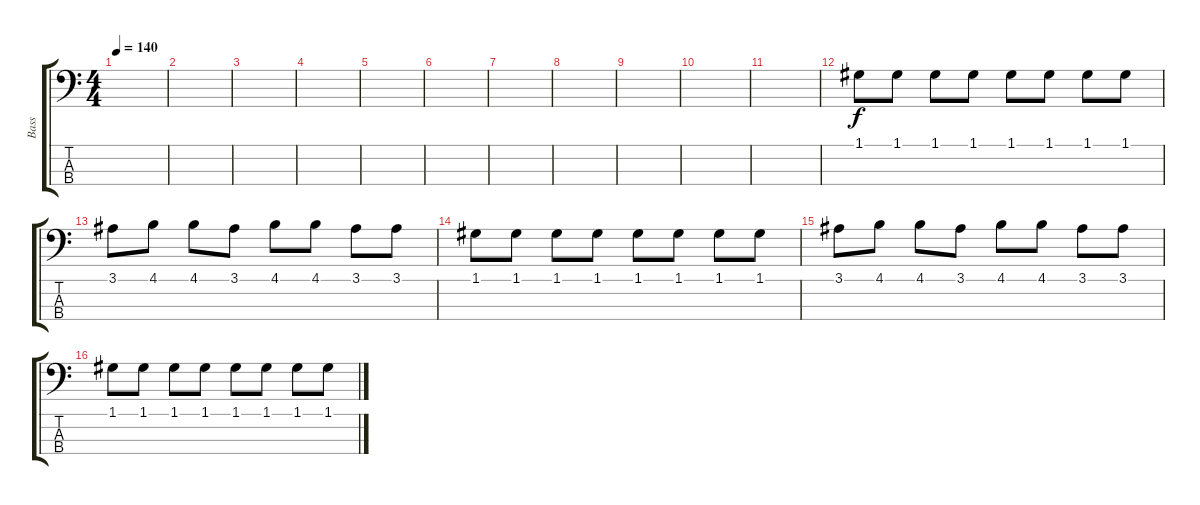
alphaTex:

\track ("Bass" "Bass") {instrument electricbassfinger}
\staff {score tabs}
\tuning (G2 D2 A1 E1) {hide}
\ts (4 4)
\tempo 140
\clef f4
\ks c
|
|
|
|
|
|
|
|
|
|
|
1.1.8 1.1.8 1.1.8 1.1.8 1.1.8 1.1.8 1.1.8 1.1.8 |
3.1.8 4.1.8 4.1.8 3.1.8 4.1.8 4.1.8 3.1.8 3.1.8 |
1.1.8 1.1.8 1.1.8 1.1.8 1.1.8 1.1.8 1.1.8 1.1.8 |
3.1.8 4.1.8 4.1.8 3.1.8 4.1.8 4.1.8 3.1.8 3.1.8 |
1.1.8 1.1.8 1.1.8 1.1.8 1.1.8 1.1.8 1.1.8 1.1.8
